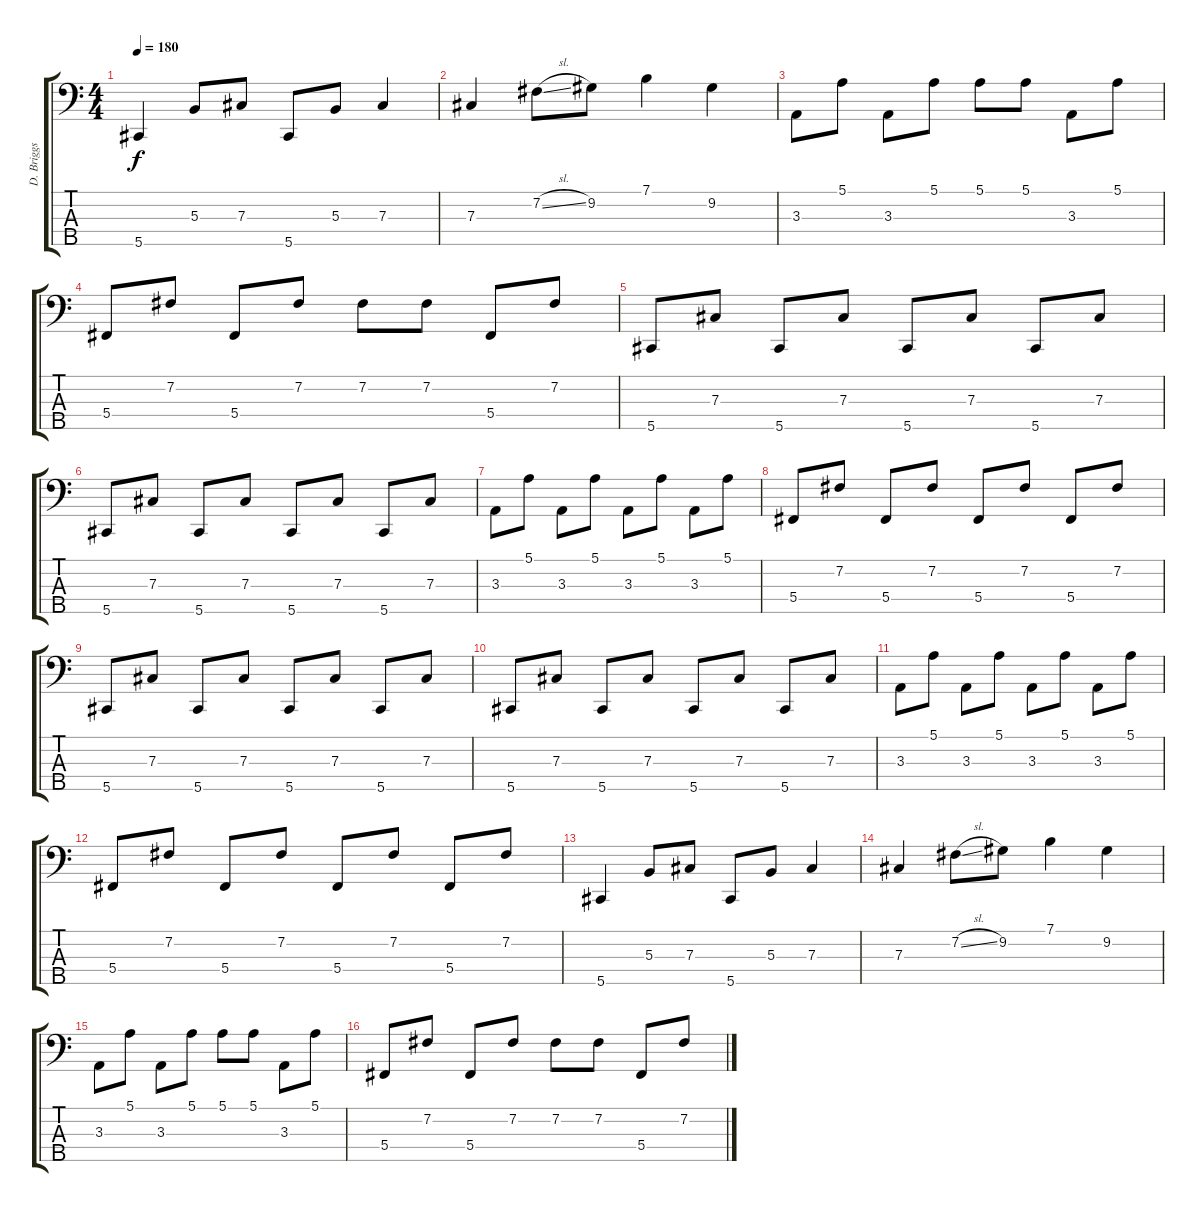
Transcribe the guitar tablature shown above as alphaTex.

\track ("D. Briggs Bass" "D. Briggs ") {instrument electricbassfinger}
\staff {score tabs}
\tuning (E2 B1 Gb1 Db1 Ab0) {hide}
\ts (4 4)
\tempo 180
\clef f4
\ks c
5.5.4{dy f} 5.3.8 7.3.8 5.5.8 5.3.8 7.3.4 |
7.3.4 7.2{sl}.8 9.2.8 7.1.4 9.2.4 |
3.3.8 5.1.8 3.3.8 5.1.8 5.1.8 5.1.8 3.3.8 5.1.8 |
5.4.8 7.2.8 5.4.8 7.2.8 7.2.8 7.2.8 5.4.8 7.2.8 |
5.5.8 7.3.8 5.5.8 7.3.8 5.5.8 7.3.8 5.5.8 7.3.8 |
5.5.8 7.3.8 5.5.8 7.3.8 5.5.8 7.3.8 5.5.8 7.3.8 |
3.3.8 5.1.8 3.3.8 5.1.8 3.3.8 5.1.8 3.3.8 5.1.8 |
5.4.8 7.2.8 5.4.8 7.2.8 5.4.8 7.2.8 5.4.8 7.2.8 |
5.5.8 7.3.8 5.5.8 7.3.8 5.5.8 7.3.8 5.5.8 7.3.8 |
5.5.8 7.3.8 5.5.8 7.3.8 5.5.8 7.3.8 5.5.8 7.3.8 |
3.3.8 5.1.8 3.3.8 5.1.8 3.3.8 5.1.8 3.3.8 5.1.8 |
5.4.8 7.2.8 5.4.8 7.2.8 5.4.8 7.2.8 5.4.8 7.2.8 |
5.5.4 5.3.8 7.3.8 5.5.8 5.3.8 7.3.4 |
7.3.4 7.2{sl}.8 9.2.8 7.1.4 9.2.4 |
3.3.8 5.1.8 3.3.8 5.1.8 5.1.8 5.1.8 3.3.8 5.1.8 |
5.4.8 7.2.8 5.4.8 7.2.8 7.2.8 7.2.8 5.4.8 7.2.8
